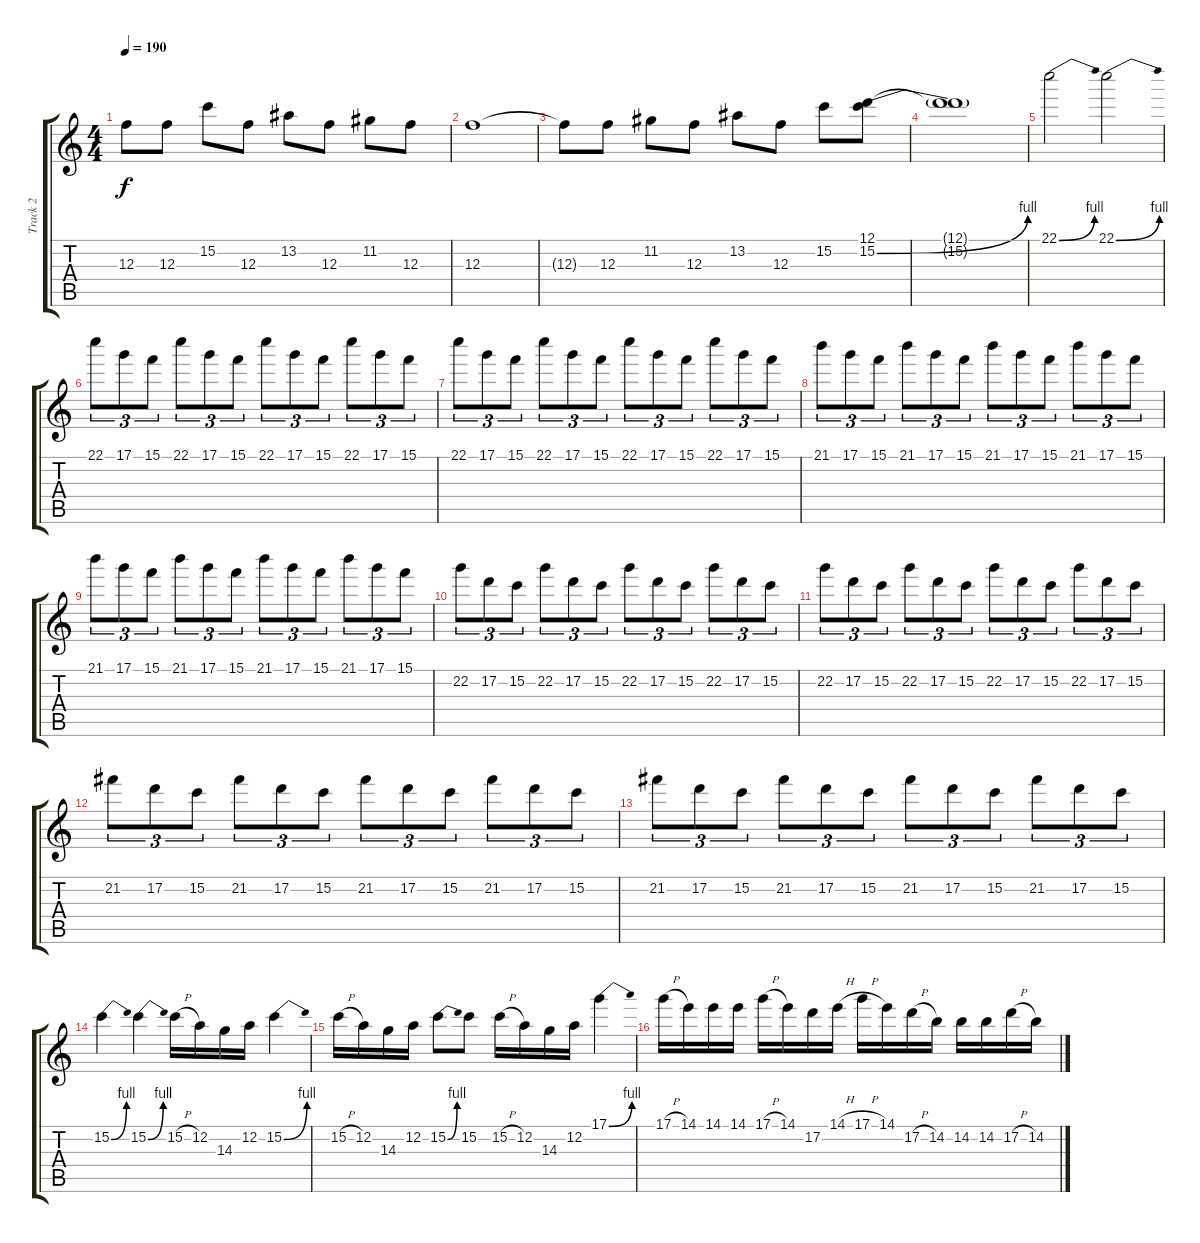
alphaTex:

\track ("Track 2" "Track 2") {instrument distortionguitar}
\staff {score tabs}
\tuning (D4 A3 F3 C3 G2 D2) {hide}
\ts (4 4)
\tempo 190
\clef g2
\ks c
12.3{t}.8{dy f} 12.3.8 15.2.8 12.3.8 13.2.8 12.3.8 11.2.8 12.3.8 |
12.3.1 |
12.3{t}.8 12.3.8 11.2.8 12.3.8 13.2.8 12.3.8 15.2.8 (12.1 15.2{be (bend 0 0 60 4)}).8 |
(12.1{t} 15.2{t}).1 |
22.1{be (bend 0 0 60 4)}.2 22.1{be (bend 0 0 60 4)}.2 |
22.1.8{tu (3 2)} 17.1.8{tu (3 2)} 15.1.8{tu (3 2)} 22.1.8{tu (3 2)} 17.1.8{tu (3 2)} 15.1.8{tu (3 2)} 22.1.8{tu (3 2)} 17.1.8{tu (3 2)} 15.1.8{tu (3 2)} 22.1.8{tu (3 2)} 17.1.8{tu (3 2)} 15.1.8{tu (3 2)} |
22.1.8{tu (3 2)} 17.1.8{tu (3 2)} 15.1.8{tu (3 2)} 22.1.8{tu (3 2)} 17.1.8{tu (3 2)} 15.1.8{tu (3 2)} 22.1.8{tu (3 2)} 17.1.8{tu (3 2)} 15.1.8{tu (3 2)} 22.1.8{tu (3 2)} 17.1.8{tu (3 2)} 15.1.8{tu (3 2)} |
21.1.8{tu (3 2)} 17.1.8{tu (3 2)} 15.1.8{tu (3 2)} 21.1.8{tu (3 2)} 17.1.8{tu (3 2)} 15.1.8{tu (3 2)} 21.1.8{tu (3 2)} 17.1.8{tu (3 2)} 15.1.8{tu (3 2)} 21.1.8{tu (3 2)} 17.1.8{tu (3 2)} 15.1.8{tu (3 2)} |
21.1.8{tu (3 2)} 17.1.8{tu (3 2)} 15.1.8{tu (3 2)} 21.1.8{tu (3 2)} 17.1.8{tu (3 2)} 15.1.8{tu (3 2)} 21.1.8{tu (3 2)} 17.1.8{tu (3 2)} 15.1.8{tu (3 2)} 21.1.8{tu (3 2)} 17.1.8{tu (3 2)} 15.1.8{tu (3 2)} |
22.2.8{tu (3 2)} 17.2.8{tu (3 2)} 15.2.8{tu (3 2)} 22.2.8{tu (3 2)} 17.2.8{tu (3 2)} 15.2.8{tu (3 2)} 22.2.8{tu (3 2)} 17.2.8{tu (3 2)} 15.2.8{tu (3 2)} 22.2.8{tu (3 2)} 17.2.8{tu (3 2)} 15.2.8{tu (3 2)} |
22.2.8{tu (3 2)} 17.2.8{tu (3 2)} 15.2.8{tu (3 2)} 22.2.8{tu (3 2)} 17.2.8{tu (3 2)} 15.2.8{tu (3 2)} 22.2.8{tu (3 2)} 17.2.8{tu (3 2)} 15.2.8{tu (3 2)} 22.2.8{tu (3 2)} 17.2.8{tu (3 2)} 15.2.8{tu (3 2)} |
21.2.8{tu (3 2)} 17.2.8{tu (3 2)} 15.2.8{tu (3 2)} 21.2.8{tu (3 2)} 17.2.8{tu (3 2)} 15.2.8{tu (3 2)} 21.2.8{tu (3 2)} 17.2.8{tu (3 2)} 15.2.8{tu (3 2)} 21.2.8{tu (3 2)} 17.2.8{tu (3 2)} 15.2.8{tu (3 2)} |
21.2.8{tu (3 2)} 17.2.8{tu (3 2)} 15.2.8{tu (3 2)} 21.2.8{tu (3 2)} 17.2.8{tu (3 2)} 15.2.8{tu (3 2)} 21.2.8{tu (3 2)} 17.2.8{tu (3 2)} 15.2.8{tu (3 2)} 21.2.8{tu (3 2)} 17.2.8{tu (3 2)} 15.2.8{tu (3 2)} |
15.2{be (bend 0 0 60 4)}.4 15.2{be (bend 0 0 60 4)}.4 15.2{h}.16 12.2.16 14.3.16 12.2.16 15.2{be (bend 0 0 60 4)}.4 |
15.2{h}.16 12.2.16 14.3.16 12.2.16 15.2{be (bend 0 0 60 4)}.8 15.2.8 15.2{h}.16 12.2.16 14.3.16 12.2.16 17.1{be (bend 0 0 60 4)}.4 |
17.1{h}.16 14.1.16 14.1.16 14.1.16 17.1{h}.16 14.1.16 17.2.16 14.1{h}.16 17.1{h}.16 14.1.16 17.2{h}.16 14.2.16 14.2.16 14.2.16 17.2{h}.16 14.2.16
